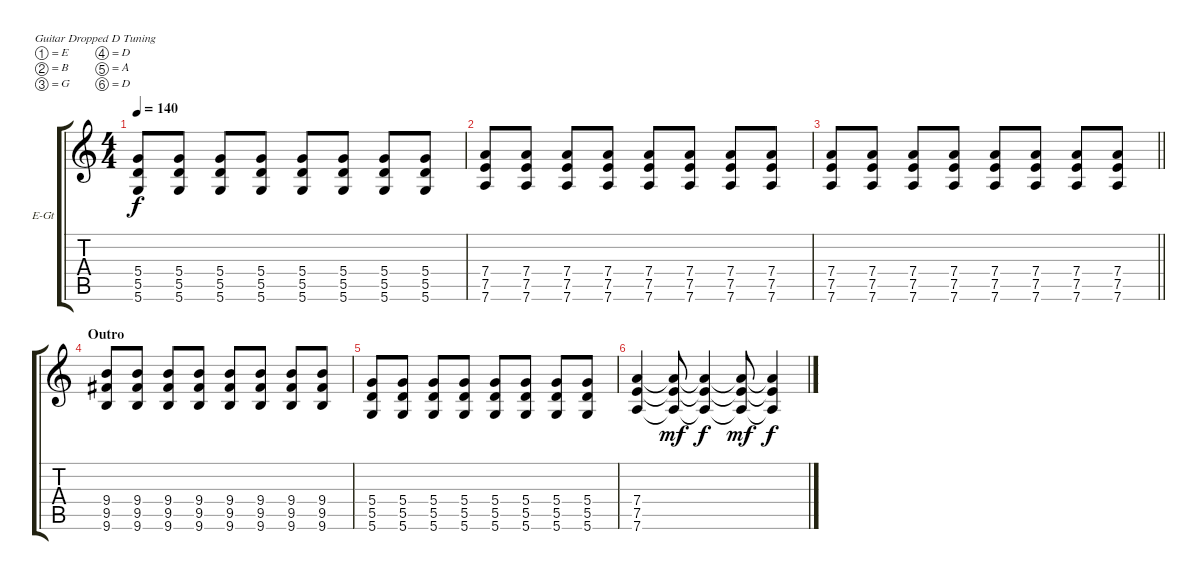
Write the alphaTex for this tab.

\bracketExtendMode groupsimilarinstruments
\firstSystemTrackNameOrientation horizontal
\otherSystemsTrackNameOrientation horizontal
\track ("Rhythm Guitar" "E-Gt") {instrument overdrivenguitar}
\staff {score tabs}
\tuning (E4 B3 G3 D3 A2 D2)
\ts (4 4)
\tempo 140
\clef g2
\ks c
(5.4 5.5 5.6).8{dy f} (5.4 5.5 5.6).8 (5.4 5.5 5.6).8 (5.4 5.5 5.6).8 (5.4 5.5 5.6).8 (5.4 5.5 5.6).8 (5.4 5.5 5.6).8 (5.4 5.5 5.6).8 |
(7.4 7.5 7.6).8 (7.4 7.5 7.6).8 (7.4 7.5 7.6).8 (7.4 7.5 7.6).8 (7.4 7.5 7.6).8 (7.4 7.5 7.6).8 (7.4 7.5 7.6).8 (7.4 7.5 7.6).8 |
\barLineRight lightlight
(7.4 7.5 7.6).8 (7.4 7.5 7.6).8 (7.4 7.5 7.6).8 (7.4 7.5 7.6).8 (7.4 7.5 7.6).8 (7.4 7.5 7.6).8 (7.4 7.5 7.6).8 (7.4 7.5 7.6).8 |
\section ("" "Outro")
(9.4 9.5 9.6).8 (9.4 9.5 9.6).8 (9.4 9.5 9.6).8 (9.4 9.5 9.6).8 (9.4 9.5 9.6).8 (9.4 9.5 9.6).8 (9.4 9.5 9.6).8 (9.4 9.5 9.6).8 |
(5.4 5.5 5.6).8 (5.4 5.5 5.6).8 (5.4 5.5 5.6).8 (5.4 5.5 5.6).8 (5.4 5.5 5.6).8 (5.4 5.5 5.6).8 (5.4 5.5 5.6).8 (5.4 5.5 5.6).8 |
(7.4 7.5 7.6).4 (7.6{t} 7.5{t} 7.4{t}).8{dy mf} (7.4{t} 7.5{t} 7.6{t}).4{dy f} (7.4{t} 7.5{t} 7.6{t}).8{dy mf} (7.4{t} 7.5{t} 7.6{t}).4{dy f}
